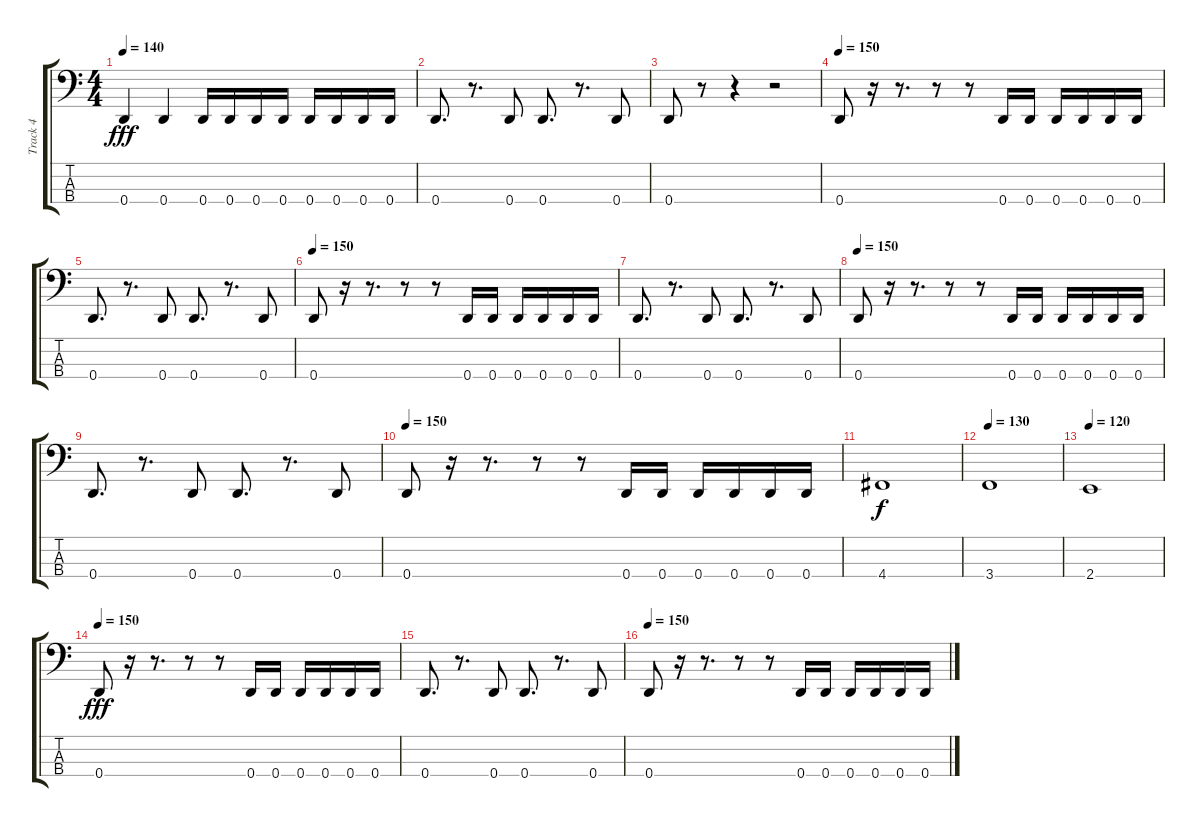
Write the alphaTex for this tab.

\track ("Track 4" "Track 4") {instrument electricbasspick}
\staff {score tabs}
\tuning (G2 D2 A1 D1) {hide}
\ts (4 4)
\tempo 140
\clef f4
\ks c
0.4.4{dy fff} 0.4.4 0.4.16 0.4.16 0.4.16 0.4.16 0.4.16 0.4.16 0.4.16 0.4.16 |
0.4.8{d} r.8{d} 0.4.8 0.4.8{d} r.8{d} 0.4.8 |
0.4.8 r.8 r.4 r.2 |
\tempo 150
0.4.8 r.16 r.8{d} r.8 r.8 0.4.16 0.4.16 0.4.16 0.4.16 0.4.16 0.4.16 |
0.4.8{d} r.8{d} 0.4.8 0.4.8{d} r.8{d} 0.4.8 |
\tempo 150
0.4.8 r.16 r.8{d} r.8 r.8 0.4.16 0.4.16 0.4.16 0.4.16 0.4.16 0.4.16 |
0.4.8{d} r.8{d} 0.4.8 0.4.8{d} r.8{d} 0.4.8 |
\tempo 150
0.4.8 r.16 r.8{d} r.8 r.8 0.4.16 0.4.16 0.4.16 0.4.16 0.4.16 0.4.16 |
0.4.8{d} r.8{d} 0.4.8 0.4.8{d} r.8{d} 0.4.8 |
\tempo 150
0.4.8 r.16 r.8{d} r.8 r.8 0.4.16 0.4.16 0.4.16 0.4.16 0.4.16 0.4.16 |
4.4.1{dy f} |
\tempo 130
3.4.1 |
\tempo 120
2.4.1 |
\tempo 150
0.4.8{dy fff} r.16 r.8{d} r.8 r.8 0.4.16 0.4.16 0.4.16 0.4.16 0.4.16 0.4.16 |
0.4.8{d} r.8{d} 0.4.8 0.4.8{d} r.8{d} 0.4.8 |
\tempo 150
0.4.8 r.16 r.8{d} r.8 r.8 0.4.16 0.4.16 0.4.16 0.4.16 0.4.16 0.4.16
